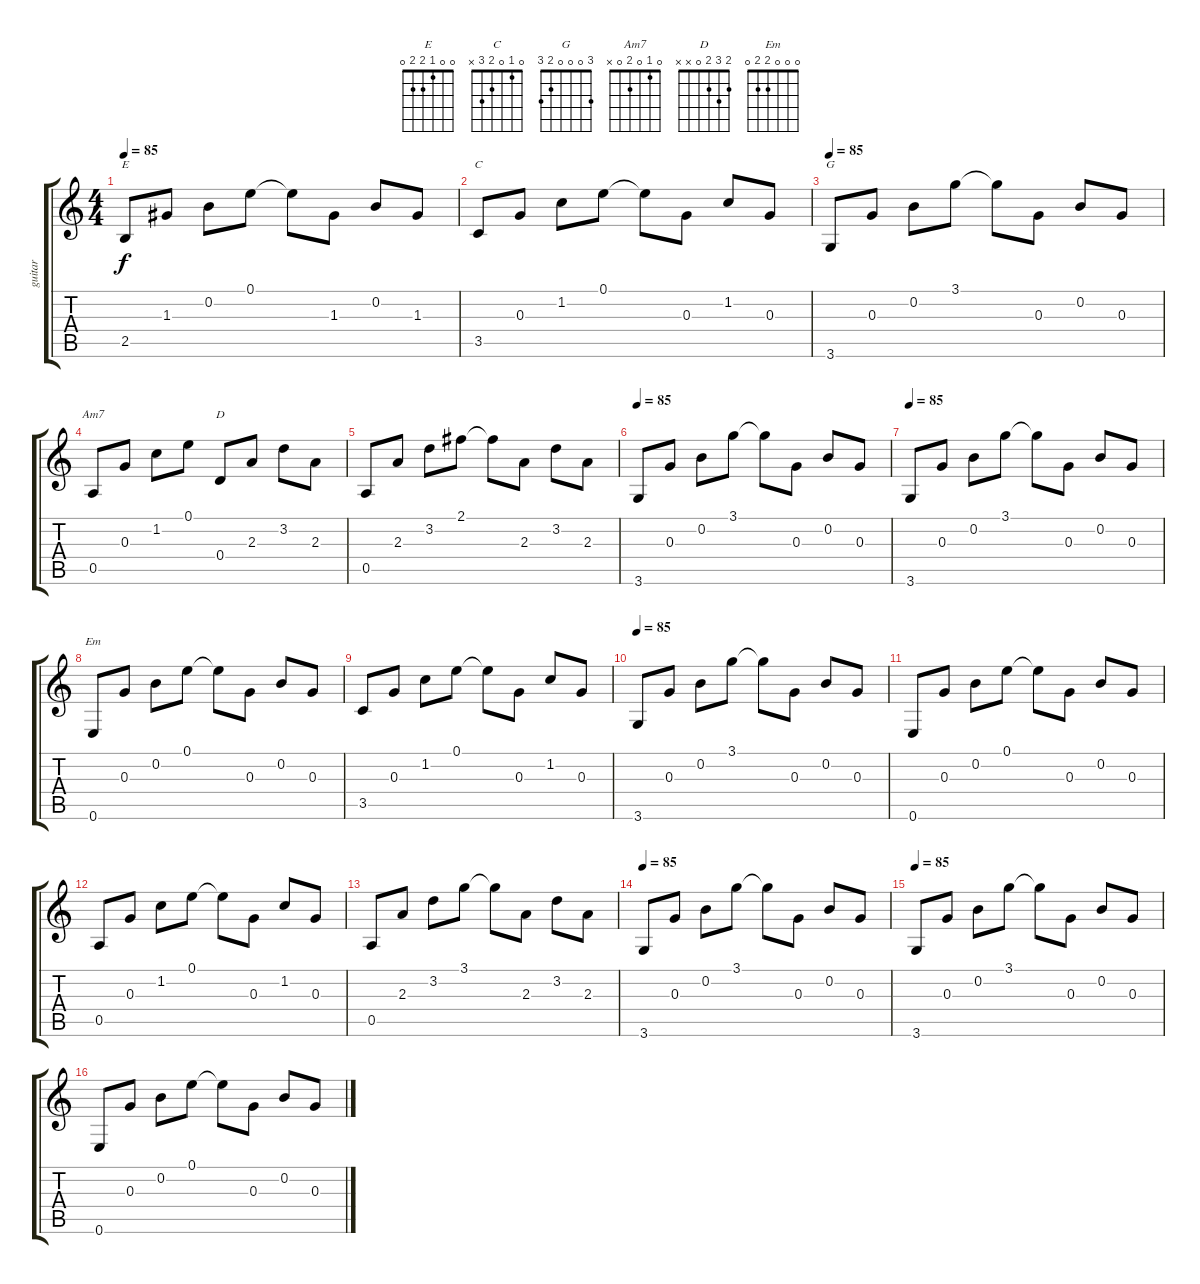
\track ("guitar" "guitar") {instrument acousticguitarsteel}
\staff {score tabs}
\tuning (E4 B3 G3 D3 A2 E2) {hide}
\chord ("E" 0 0 1 2 2 0)
\chord ("C" 0 1 0 2 3 x)
\chord ("G" 3 0 0 0 2 3)
\chord ("Am7" 0 1 0 2 0 x)
\chord ("D" 2 3 2 0 x x)
\chord ("Em" 0 0 0 2 2 0)
\ts (4 4)
\tempo 85
\clef g2
\ks c
2.5.8{ch "E" dy f} 1.3.8 0.2.8 0.1.8 0.1{t}.8 1.3.8 0.2.8 1.3.8 |
3.5.8{ch "C"} 0.3.8 1.2.8 0.1.8 0.1{t}.8 0.3.8 1.2.8 0.3.8 |
\tempo 85
3.6.8{ch "G"} 0.3.8 0.2.8 3.1.8 3.1{t}.8 0.3.8 0.2.8 0.3.8 |
0.5.8{ch "Am7"} 0.3.8 1.2.8 0.1.8 0.4.8{ch "D"} 2.3.8 3.2.8 2.3.8 |
0.5.8 2.3.8 3.2.8 2.1.8 2.1{t}.8 2.3.8 3.2.8 2.3.8 |
\tempo 85
3.6.8 0.3.8 0.2.8 3.1.8 3.1{t}.8 0.3.8 0.2.8 0.3.8 |
\tempo 85
3.6.8 0.3.8 0.2.8 3.1.8 3.1{t}.8 0.3.8 0.2.8 0.3.8 |
0.6.8{ch "Em"} 0.3.8 0.2.8 0.1.8 0.1{t}.8 0.3.8 0.2.8 0.3.8 |
3.5.8 0.3.8 1.2.8 0.1.8 0.1{t}.8 0.3.8 1.2.8 0.3.8 |
\tempo 85
3.6.8 0.3.8 0.2.8 3.1.8 3.1{t}.8 0.3.8 0.2.8 0.3.8 |
0.6.8 0.3.8 0.2.8 0.1.8 0.1{t}.8 0.3.8 0.2.8 0.3.8 |
0.5.8 0.3.8 1.2.8 0.1.8 0.1{t}.8 0.3.8 1.2.8 0.3.8 |
0.5.8 2.3.8 3.2.8 3.1.8 3.1{t}.8 2.3.8 3.2.8 2.3.8 |
\tempo 85
3.6.8 0.3.8 0.2.8 3.1.8 3.1{t}.8 0.3.8 0.2.8 0.3.8 |
\tempo 85
3.6.8 0.3.8 0.2.8 3.1.8 3.1{t}.8 0.3.8 0.2.8 0.3.8 |
0.6.8 0.3.8 0.2.8 0.1.8 0.1{t}.8 0.3.8 0.2.8 0.3.8
